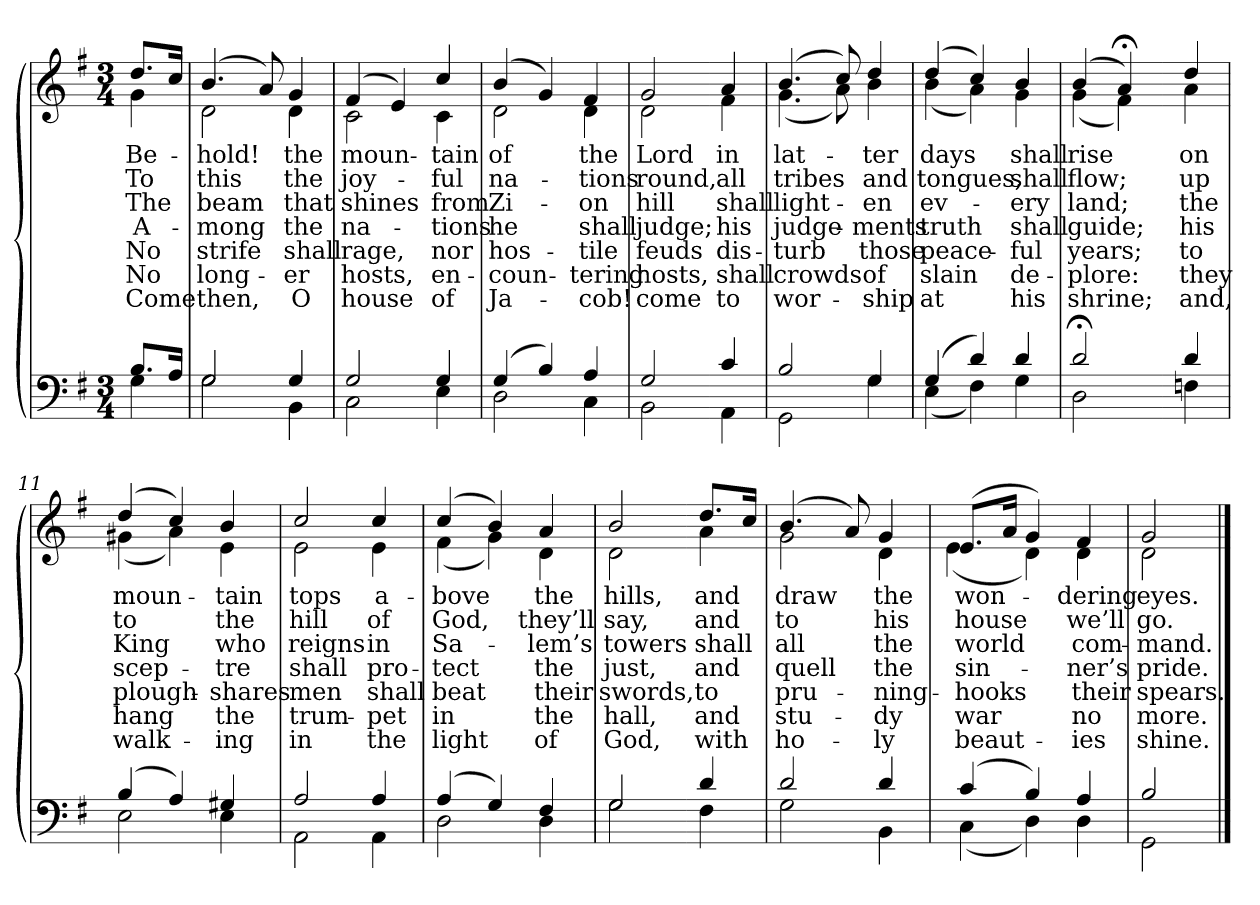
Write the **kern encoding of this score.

**kern	**kern	**text	**text	**text	**text	**text	**text	**text
*part2	*part1	*part1	*part1	*part1	*part1	*part1	*part1	*part1
*staff2	*staff1	*staff1	*staff1	*staff1	*staff1	*staff1	*staff1	*staff1
*clefF4	*clefG2	*	*	*	*	*	*	*
*k[f#]	*k[f#]	*	*	*	*	*	*	*
*M3/4	*M3/4	*	*	*	*	*	*	*
=1	=1	=1	=1	=1	=1	=1	=1	=1
*^	*	*	*	*	*	*	*	*
!	!	!LO:TX:b:i:t=Verse	!	!	!	!	!	!	!
!	!	!	!LO:LY:b	!LO:LY:b	!LO:LY:b	!LO:LY:b	!LO:LY:b	!LO:LY:b	!LO:LY:b
*	*	*^	*	*	*	*	*	*	*
8.B/L	4G\	8.dd/L	4g\	Be-	To	The	A-	No	No	Come
16A/Jk	.	16cc/Jk	.	.	.	.	.	.	.	.
=2	=2	=2	=2	=2	=2	=2	=2	=2	=2	=2
!	!	!	!	!LO:LY:b	!LO:LY:b	!LO:LY:b	!LO:LY:b	!LO:LY:b	!LO:LY:b	!LO:LY:b
2G/	2G\	(>4.b/	2d\	-hold!	this	beam	-mong	strife	long-	then,
.	.	8a/)	.	.	.	.	.	.	.	.
!	!	!	!	!LO:LY:b	!LO:LY:b	!LO:LY:b	!LO:LY:b	!LO:LY:b	!LO:LY:b	!LO:LY:b
4G/	4BB\	4g/	4d\	the	the	that	the	shall	-er	O
=3	=3	=3	=3	=3	=3	=3	=3	=3	=3	=3
!	!	!	!	!LO:LY:b	!LO:LY:b	!LO:LY:b	!LO:LY:b	!LO:LY:b	!LO:LY:b	!LO:LY:b
2G/	2C\	(>4f#/	2c\	moun-	joy-	shines	na-	rage,	hosts,	house
.	.	4e/)	.	.	.	.	.	.	.	.
!	!	!	!	!LO:LY:b	!LO:LY:b	!LO:LY:b	!LO:LY:b	!LO:LY:b	!LO:LY:b	!LO:LY:b
4G/	4E\	4cc/	4c\	-tain	-ful	from	-tions	nor	en-	of
=4	=4	=4	=4	=4	=4	=4	=4	=4	=4	=4
!	!	!	!	!LO:LY:b	!LO:LY:b	!LO:LY:b	!LO:LY:b	!LO:LY:b	!LO:LY:b	!LO:LY:b
(>4G/	2D\	(>4b/	2d\	of	na-	Zi-	he	hos-	-coun-	Ja-
4B/)	.	4g/)	.	.	.	.	.	.	.	.
!	!	!	!	!LO:LY:b	!LO:LY:b	!LO:LY:b	!LO:LY:b	!LO:LY:b	!LO:LY:b	!LO:LY:b
4A/	4C\	4f#/	4d\	the	-tions	-on	shall	-tile	-tering	-cob!
=5	=5	=5	=5	=5	=5	=5	=5	=5	=5	=5
!	!	!	!	!LO:LY:b	!LO:LY:b	!LO:LY:b	!LO:LY:b	!LO:LY:b	!LO:LY:b	!LO:LY:b
2G/	2BB\	2g/	2d\	Lord	round,	hill	judge;	feuds	hosts,	come
!!LO:LB:g=z	!!
=6-	=6-	=6-	=6-	=6-	=6-	=6-	=6-	=6-	=6-	=6-
!	!	!	!	!LO:LY:b	!LO:LY:b	!LO:LY:b	!LO:LY:b	!LO:LY:b	!LO:LY:b	!LO:LY:b
4c/	4AA\	4a/	4f#\	in	all	shall	his	dis-	shall	to
=7	=7	=7	=7	=7	=7	=7	=7	=7	=7	=7
!	!	!	!	!LO:LY:b	!LO:LY:b	!LO:LY:b	!LO:LY:b	!LO:LY:b	!LO:LY:b	!LO:LY:b
2B/	2GG\	(>4.b/	(<4.g\	lat-	tribes	light-	judge-	-turb	crowds	wor-
.	.	8cc/)	8a\)	.	.	.	.	.	.	.
!	!	!	!	!LO:LY:b	!LO:LY:b	!LO:LY:b	!LO:LY:b	!LO:LY:b	!LO:LY:b	!LO:LY:b
4G/	4G\	4dd/	4b\	-ter	and	-en	-ments	those	of	-ship
=8	=8	=8	=8	=8	=8	=8	=8	=8	=8	=8
!	!	!	!	!LO:LY:b	!LO:LY:b	!LO:LY:b	!LO:LY:b	!LO:LY:b	!LO:LY:b	!LO:LY:b
(>4G/	(<4E\	(>4dd/	(<4b\	days	tongues,	ev-	truth	peace-	slain	at
4d/)	4F#\)	4cc/)	4a\)	.	.	.	.	.	.	.
!	!	!	!	!LO:LY:b	!LO:LY:b	!LO:LY:b	!LO:LY:b	!LO:LY:b	!LO:LY:b	!LO:LY:b
4d/	4G\	4b/	4g\	shall	shall	-ery	shall	-ful	de-	his
=9	=9	=9	=9	=9	=9	=9	=9	=9	=9	=9
!	!	!	!	!LO:LY:b	!LO:LY:b	!LO:LY:b	!LO:LY:b	!LO:LY:b	!LO:LY:b	!LO:LY:b
2d;/	2D\	(>4b/	(<4g\	rise	flow;	land;	guide;	years;	-plore:	shrine;
.	.	4a;</)	4f#\)	.	.	.	.	.	.	.
!!LO:LB:g=z	!!
=10-	=10-	=10-	=10-	=10-	=10-	=10-	=10-	=10-	=10-	=10-
!	!	!	!	!LO:LY:b	!LO:LY:b	!LO:LY:b	!LO:LY:b	!LO:LY:b	!LO:LY:b	!LO:LY:b
4d/	4Fn\	4dd/	4a\	on	up	the	his	to	they	and,
=11	=11	=11	=11	=11	=11	=11	=11	=11	=11	=11
!	!	!	!	!LO:LY:b	!LO:LY:b	!LO:LY:b	!LO:LY:b	!LO:LY:b	!LO:LY:b	!LO:LY:b
(>4B/	2E\	(>4dd/	(<4g#X\	moun-	to	King	scep-	plough-	hang	walk-
4A/)	.	4cc/)	4a\)	.	.	.	.	.	.	.
!	!	!	!	!LO:LY:b	!LO:LY:b	!LO:LY:b	!LO:LY:b	!LO:LY:b	!LO:LY:b	!LO:LY:b
4G#X/	4E\	4b/	4e\	-tain	the	who	-tre	-shares	the	-ing
=12	=12	=12	=12	=12	=12	=12	=12	=12	=12	=12
!	!	!	!	!LO:LY:b	!LO:LY:b	!LO:LY:b	!LO:LY:b	!LO:LY:b	!LO:LY:b	!LO:LY:b
2A/	2AA\	2cc/	2e\	tops	hill	reigns	shall	men	trum-	in
!	!	!	!	!LO:LY:b	!LO:LY:b	!LO:LY:b	!LO:LY:b	!LO:LY:b	!LO:LY:b	!LO:LY:b
4A/	4AA\	4cc/	4e\	a-	of	in	pro-	shall	-pet	the
=13	=13	=13	=13	=13	=13	=13	=13	=13	=13	=13
!	!	!	!	!LO:LY:b	!LO:LY:b	!LO:LY:b	!LO:LY:b	!LO:LY:b	!LO:LY:b	!LO:LY:b
(>4A/	2D\	(>4cc/	(<4f#\	-bove	God,	Sa-	-tect	beat	in	light
4G/)	.	4b/)	4g\)	.	.	.	.	.	.	.
!	!	!	!	!LO:LY:b	!LO:LY:b	!LO:LY:b	!LO:LY:b	!LO:LY:b	!LO:LY:b	!LO:LY:b
4F#/	4D\	4a/	4d\	the	they’ll	-lem’s	the	their	the	of
=14	=14	=14	=14	=14	=14	=14	=14	=14	=14	=14
!	!	!	!	!LO:LY:b	!LO:LY:b	!LO:LY:b	!LO:LY:b	!LO:LY:b	!LO:LY:b	!LO:LY:b
2G/	2G\	2b/	2d\	hills,	say,	towers	just,	swords,	hall,	God,
!!LO:LB:g=z	!!
=15-	=15-	=15-	=15-	=15-	=15-	=15-	=15-	=15-	=15-	=15-
!	!	!	!	!LO:LY:b	!LO:LY:b	!LO:LY:b	!LO:LY:b	!LO:LY:b	!LO:LY:b	!LO:LY:b
4d/	4F#\	8.dd/L	4a\	and	and	shall	and	to	and	with
.	.	16cc/Jk	.	.	.	.	.	.	.	.
=16	=16	=16	=16	=16	=16	=16	=16	=16	=16	=16
!	!	!	!	!LO:LY:b	!LO:LY:b	!LO:LY:b	!LO:LY:b	!LO:LY:b	!LO:LY:b	!LO:LY:b
2d/	2G\	(>4.b/	2g\	draw	to	all	quell	pru-	stu-	ho-
.	.	8a/)	.	.	.	.	.	.	.	.
!	!	!	!	!LO:LY:b	!LO:LY:b	!LO:LY:b	!LO:LY:b	!LO:LY:b	!LO:LY:b	!LO:LY:b
4d/	4BB\	4g/	4d\	the	his	the	the	-ning--	-dy	-ly
=17	=17	=17	=17	=17	=17	=17	=17	=17	=17	=17
!	!	!	!	!LO:LY:b	!LO:LY:b	!LO:LY:b	!LO:LY:b	!LO:LY:b	!LO:LY:b	!LO:LY:b
(>4c/	(<4C\	(>8.e/L	(<4e\	won-	house	world	sin-	-hooks	war	beaut-
.	.	16a/Jk	.	.	.	.	.	.	.	.
4B/)	4D\)	4g/)	4d\)	.	.	.	.	.	.	.
!	!	!	!	!LO:LY:b	!LO:LY:b	!LO:LY:b	!LO:LY:b	!LO:LY:b	!LO:LY:b	!LO:LY:b
4A/	4D\	4f#/	4d\	-dering	we’ll	com-	-ner’s	their	no	-ies
=18	=18	=18	=18	=18	=18	=18	=18	=18	=18	=18
!	!	!	!	!LO:LY:b	!LO:LY:b	!LO:LY:b	!LO:LY:b	!LO:LY:b	!LO:LY:b	!LO:LY:b
2B/	2GG\	2g/	2d\	eyes.	go.	-mand.	pride.	spears.	more.	shine.
*v	*v	*	*	*	*	*	*	*	*	*
*	*v	*v	*	*	*	*	*	*	*
==	==	==	==	==	==	==	==	==
*-	*-	*-	*-	*-	*-	*-	*-	*-
